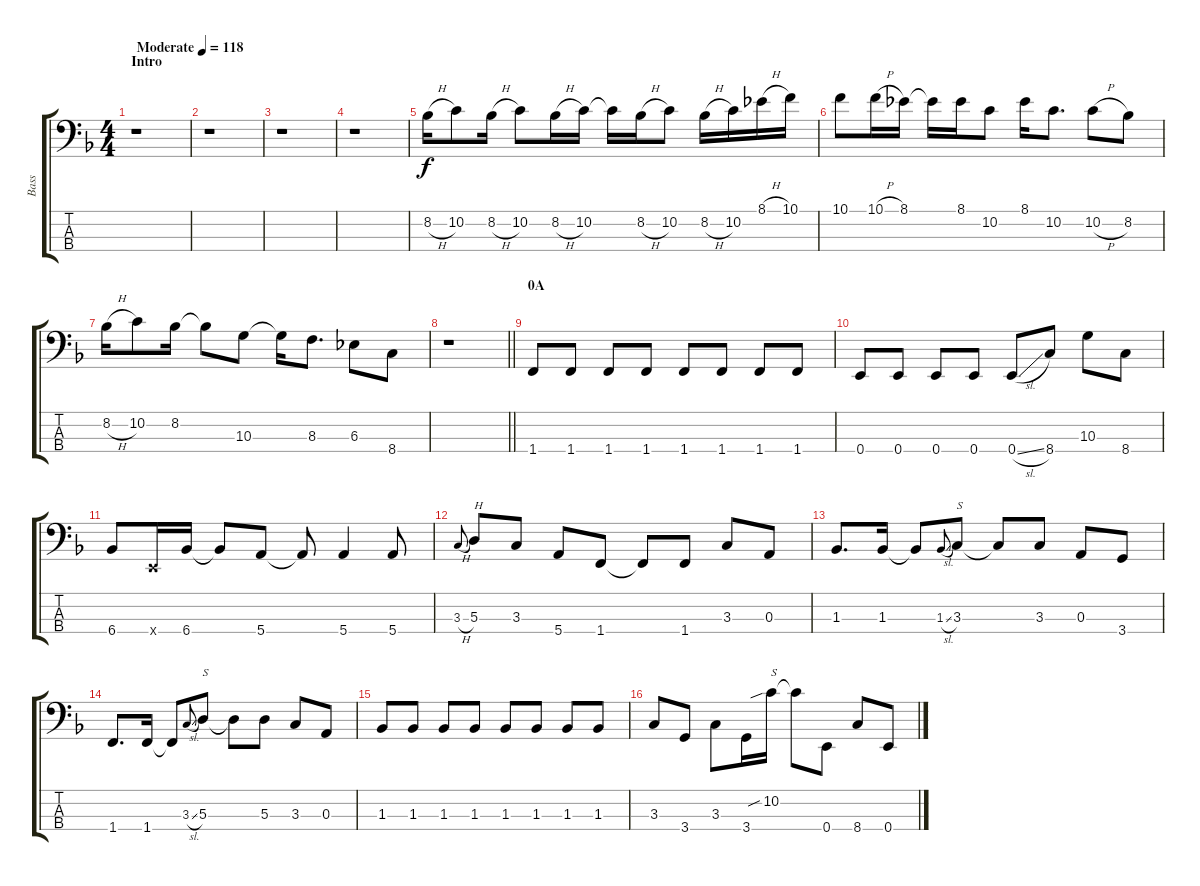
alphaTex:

\track ("Bass" "Bass") {instrument electricbassfinger}
\staff {score tabs}
\tuning (G2 D2 A1 E1) {hide}
\ts (4 4)
\section ("" "Intro")
\tempo (118 "Moderate")
\clef f4
\ks f
r.1{dy f instrument electricbassfinger} |
r.1 |
r.1 |
r.1 |
8.2{h}.16 10.2.8 8.2{h}.16 10.2.8 8.2{h}.16 10.2.16 10.2{t}.16 8.2{h}.16 10.2.8 8.2{h}.16 10.2.16 8.1{h}.16 10.1.16 |
10.1.8 10.1{h}.16 8.1.16 8.1{t}.16 8.1.16 10.2.8 8.1.16 10.2.8{d} 10.2{h}.8 8.2.8 |
8.2{h}.16 10.2.8 8.2.16 8.2{t}.8 10.3.8 10.3{t}.16 8.3.8{d} 6.3.8 8.4.8 |
\barLineRight lightlight
r.1 |
\section ("" "0A")
1.4.8 1.4.8 1.4.8 1.4.8 1.4.8 1.4.8 1.4.8 1.4.8 |
0.4.8 0.4.8 0.4.8 0.4.8 0.4{sl}.8 8.4.8 10.3.8 8.4.8 |
6.4.8 0.4{x}.16 6.4.16 6.4{t}.8 5.4.8 5.4{t}.8 5.4.4 5.4.8 |
3.3{h}.8{gr onbeat} 5.3.8{txt "H"} 3.3.8 5.4.8 1.4.8 1.4{t}.8 1.4.8 3.3.8 0.3.8 |
1.3.8{d} 1.3.16 1.3{t}.8 1.3{sl}.8{gr onbeat} 3.3.8{txt "S"} 3.3{t}.8 3.3.8 0.3.8 3.4.8 |
1.4.8{d} 1.4.16 1.4{t}.8 3.3{sl}.8{gr onbeat} 5.3.8{txt "S"} 5.3{t}.8 5.3.8 3.3.8 0.3.8 |
1.3.8 1.3.8 1.3.8 1.3.8 1.3.8 1.3.8 1.3.8 1.3.8 |
3.3.8 3.4.8 3.3.8 3.4.16 10.2{sib}.16{txt "S"} 10.2{t}.8 0.4.8 8.4.8 0.4.8
